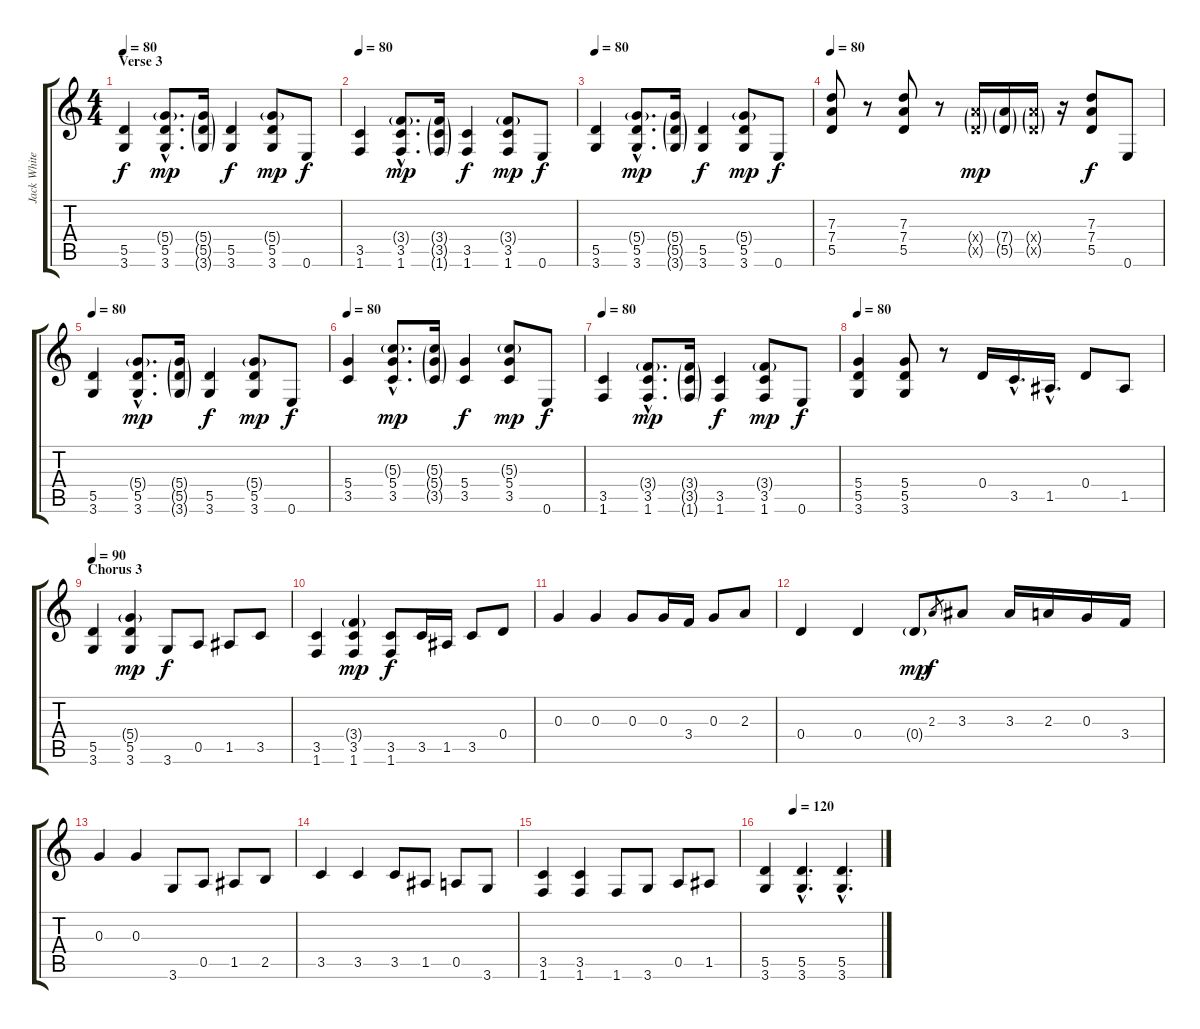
\track ("Jack White - Guitar" "Jack White") {instrument distortionguitar}
\staff {score tabs}
\tuning (E4 B3 G3 D3 A2 E2) {hide}
\ts (4 4)
\section ("" "Verse 3")
\tempo 80
\clef g2
\ks c
(5.5 3.6).4{dy f volume 13} (5.4{g hac} 5.5{hac} 3.6{hac}).8{d dy mp} (5.4{g} 5.5{g} 3.6{g}).16 (5.5 3.6).4{dy f} (5.4{g} 5.5 3.6).8{dy mp} 0.6.8{dy f} |
\tempo 80
(3.5 1.6).4 (3.4{g hac} 3.5{hac} 1.6{hac}).8{d dy mp} (3.4{g} 3.5{g} 1.6{g}).16 (3.5 1.6).4{dy f} (3.4{g} 3.5 1.6).8{dy mp} 0.6.8{dy f} |
\tempo 80
(5.5 3.6).4 (5.4{g hac} 5.5{hac} 3.6{hac}).8{d dy mp} (5.4{g} 5.5{g} 3.6{g}).16 (5.5 3.6).4{dy f} (5.4{g} 5.5 3.6).8{dy mp} 0.6.8{dy f} |
\tempo 80
(7.3 7.4 5.5).8 r.8 (7.3 7.4 5.5).8 r.8 (7.4{g x} 5.5{g x}).16{dy mp} (7.4{g} 5.5{g}).16 (7.4{g x} 5.5{g x}).16 r.16 (7.3 7.4 5.5).8{dy f} 0.6.8 |
\tempo 80
(5.5 3.6).4 (5.4{g hac} 5.5{hac} 3.6{hac}).8{d dy mp} (5.4{g} 5.5{g} 3.6{g}).16 (5.5 3.6).4{dy f} (5.4{g} 5.5 3.6).8{dy mp} 0.6.8{dy f} |
\tempo 80
(5.4 3.5).4 (5.3{g hac} 5.4{hac} 3.5{hac}).8{d dy mp} (5.3{g} 5.4{g} 3.5{g}).16 (5.4 3.5).4{dy f} (5.3{g} 5.4 3.5).8{dy mp} 0.6.8{dy f} |
\tempo 80
(3.5 1.6).4 (3.4{g hac} 3.5{hac} 1.6{hac}).8{d dy mp} (3.4{g} 3.5{g} 1.6{g}).16 (3.5 1.6).4{dy f} (3.4{g} 3.5 1.6).8{dy mp} 0.6.8{dy f} |
\tempo 80
(5.4 5.5 3.6).4 (5.4 5.5 3.6).8 r.8 0.4.16 3.5{hac}.16{d} 1.5{hac}.16{d} 0.4.8 1.5.8 |
\section ("" "Chorus 3")
\tempo 90
(5.5 3.6).4{volume 16} (5.4{g} 5.5 3.6).4{dy mp} 3.6.8{dy f} 0.5.8 1.5.8 3.5.8 |
(3.5 1.6).4 (3.4{g} 3.5 1.6).4{dy mp} (3.5 1.6).8{dy f} 3.5.16 1.5.16 3.5.8 0.4.8 |
0.3.4 0.3.4 0.3.8 0.3.16 3.4.16 0.3.8 2.3.8 |
0.4.4 0.4.4 0.4{g}.8{dy mp} 2.3.8{gr dy f} 3.3.8 3.3.16 2.3.16 0.3.16 3.4.16 |
0.3.4 0.3.4 3.6.8 0.5.8 1.5.8 2.5.8 |
3.5.4 3.5.4 3.5.8 1.5.8 0.5.8 3.6.8 |
(3.5 1.6).4 (3.5 1.6).4 1.6.8 3.6.8 0.5.8 1.5.8 |
\tempo (120 0.25)
(5.5 3.6).4 (5.5{hac} 3.6{hac}).4{d volume 9 instrument electricguitarjazz} (5.5{hac} 3.6{hac}).4{d}
